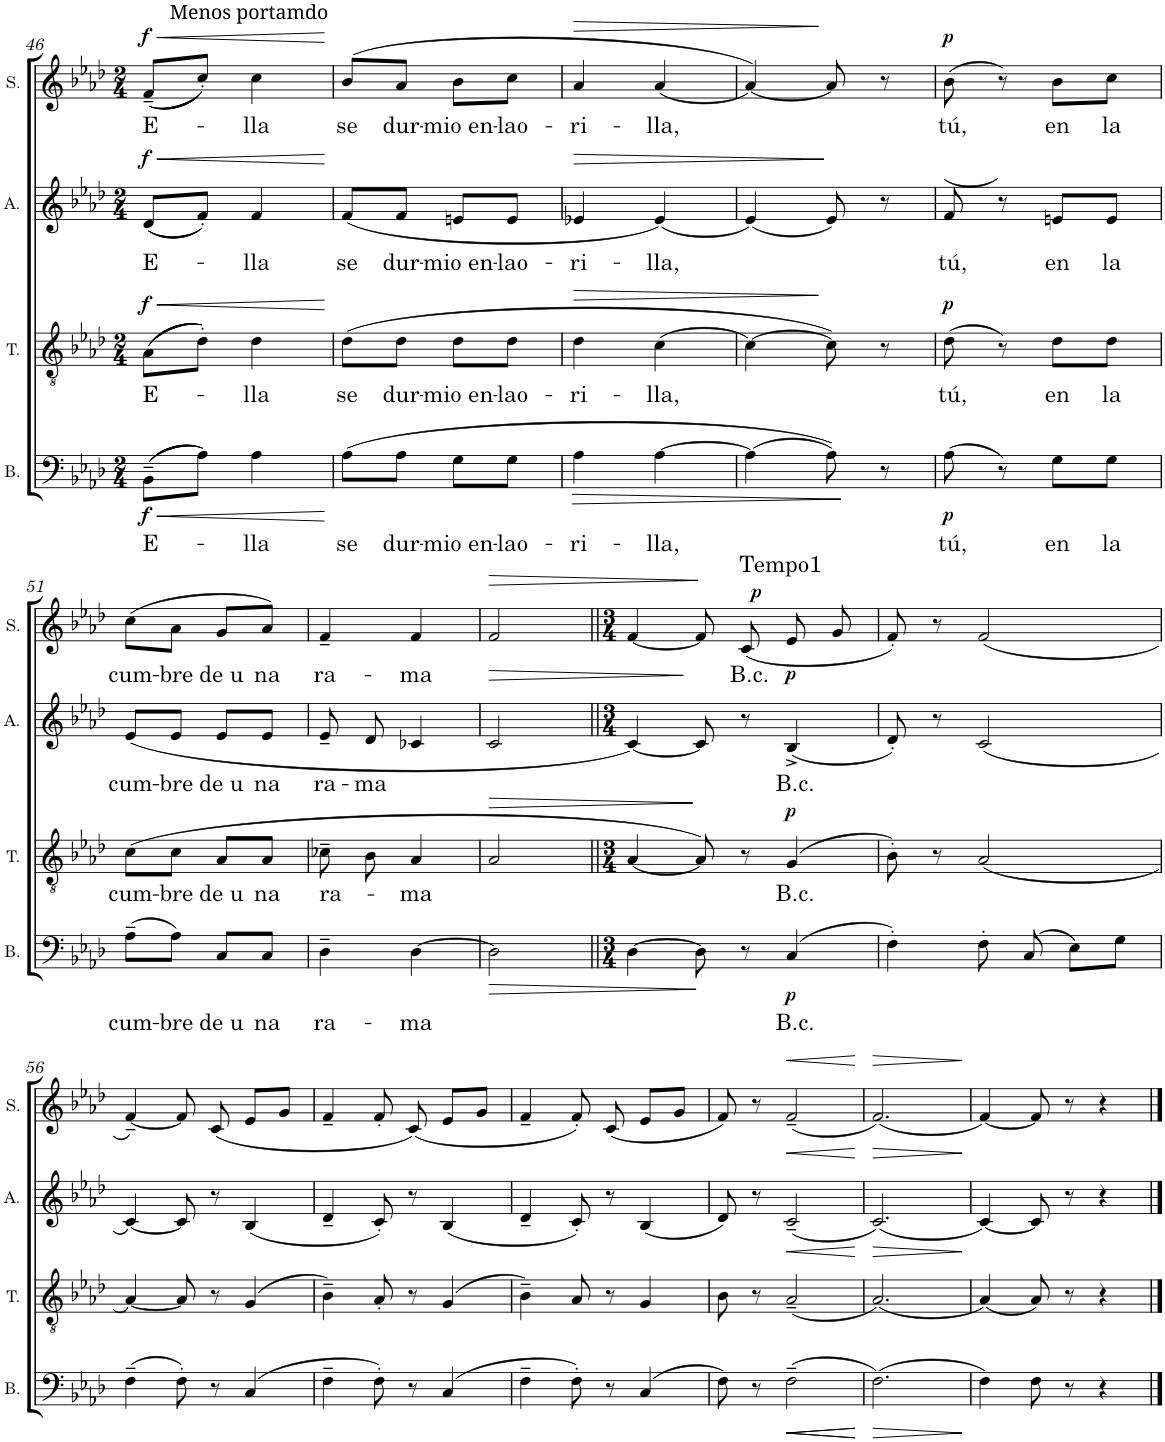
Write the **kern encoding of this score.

**kern	**text	**dynam	**kern	**text	**dynam	**kern	**text	**dynam	**kern	**text	**dynam
*part4	*part4	*part4	*part3	*part3	*part3	*part2	*part2	*part2	*part1	*part1	*part1
*staff4	*staff4	*staff4	*staff3	*staff3	*staff3	*staff2	*staff2	*staff2	*staff1	*staff1	*staff1
*I"BASSE	*	*	*I"TENOR	*	*	*I"ALTO	*	*	*I"SOPRANO	*	*
*I'B.	*	*	*I'T.	*	*	*I'A.	*	*	*I'S.	*	*
!!LO:PB:g=z
*clefF4	*	*	*clefGv2	*	*	*clefG2	*	*	*clefG2	*	*
*k[b-e-a-d-]	*	*	*k[b-e-a-d-]	*	*	*k[b-e-a-d-]	*	*	*k[b-e-a-d-]	*	*
*M2/4	*	*	*M2/4	*	*	*M2/4	*	*	*M2/4	*	*
=46	=46	=46	=46	=46	=46	=46	=46	=46	=46	=46	=46
!	!	!	!	!	!	!	!	!	!LO:TX:a:t=Menos portamdo	!	!
!	!LO:LY:b	!LO:HP:b	!	!LO:LY:b	!LO:HP:b	!	!LO:LY:b	!LO:HP:b	!	!LO:LY:b	!LO:HP:b
!	!	!LO:DY:n=1:b	!	!	!LO:DY:n=1:a	!	!	!LO:DY:n=1:a	!	!	!LO:DY:n=1:a
((8BB-~\L	E-	< f	((8A-\L	E-	< f	((8d-/L	E-	< f	((8f~/L	E-	< f
8A-\J))	.	.	8d-'\J))	.	.	8f'/J))	.	.	8cc'/J))	.	.
!	!LO:LY:b	!	!	!LO:LY:b	!	!	!LO:LY:b	!	!	!LO:LY:b	!
4A-\	-lla	.	4d-\	-lla	.	4f/	-lla	.	4cc\	-lla	.
.	.	[	.	.	[	.	.	[	.	.	[
=47	=47	=47	=47	=47	=47	=47	=47	=47	=47	=47	=47
!	!LO:LY:b	!	!	!LO:LY:b	!	!	!LO:LY:b	!	!	!LO:LY:b	!
(8A-\L	se	.	(8d-\L	se	.	(8f/L	se	.	(8b-/L	se	.
!	!LO:LY:b	!	!	!LO:LY:b	!	!	!LO:LY:b	!	!	!LO:LY:b	!
8A-\J	-dur-	.	8d-\J	-dur-	.	8f/J	-dur-	.	8a-/J	-dur-	.
!	!LO:LY:b	!	!	!LO:LY:b	!	!	!LO:LY:b	!	!	!LO:LY:b	!
8G\L	-mio en-	.	8d-\L	-mio en-	.	8en/L	-mio en-	.	8b-\L	-mio en-	.
!	!LO:LY:b	!	!	!LO:LY:b	!	!	!LO:LY:b	!	!	!LO:LY:b	!
8G\J	-lao-	.	8d-\J	-lao-	.	8e/J	-lao-	.	8cc\J	-lao-	.
=48	=48	=48	=48	=48	=48	=48	=48	=48	=48	=48	=48
!	!LO:LY:b	!LO:HP:b	!	!LO:LY:b	!LO:HP:b	!	!LO:LY:b	!LO:HP:b	!	!LO:LY:b	!LO:HP:b
4A-\	-ri-	>	4d-\	-ri-	>	4e-X/	-ri-	>	4a-/	-ri-	>
!	!LO:LY:b	!	!	!LO:LY:b	!	!	!LO:LY:b	!	!	!LO:LY:b	!
[>4A-\	-lla,	.	(4c\	-lla,	.	(4e-/)	-lla,	.	(4a-/	-lla,	.
=49	=49	=49	=49	=49	=49	=49	=49	=49	=49	=49	=49
(4A-\]	.	.	[>4c\)	.	.	(4e-/)	.	.	[<4a-/))	.	.
8A-\))	.	.	8c\])	.	]	8e-/)	.	]	8a-/]	.	]
8r	.	]	8r	.	.	8r	.	.	8r	.	.
=50	=50	=50	=50	=50	=50	=50	=50	=50	=50	=50	=50
!	!LO:LY:b	!LO:DY:b	!	!LO:LY:b	!LO:DY:a	!	!LO:LY:b	!	!	!LO:LY:b	!LO:DY:a
(8A-\	tú,	p	(8d-\	tú,	p	(8f/	tú,	.	(8b-\	tú,	p
8r)	.	.	8r)	.	.	8r)	.	.	8r)	.	.
!	!LO:LY:b	!	!	!LO:LY:b	!	!	!LO:LY:b	!	!	!LO:LY:b	!
8G\L	en	.	8d-\L	en	.	8en/L	en	.	8b-\L	en	.
!	!LO:LY:b	!	!	!LO:LY:b	!	!	!LO:LY:b	!	!	!LO:LY:b	!
8G\J	la	.	8d-\J	la	.	8e/J	la	.	8cc\J	la	.
!!LO:LB:g=z
=51	=51	=51	=51	=51	=51	=51	=51	=51	=51	=51	=51
!	!LO:LY:b	!	!	!LO:LY:b	!	!	!LO:LY:b	!	!	!LO:LY:b	!
(8A-~\L	cum-	.	(8c\L	cum-	.	(8e-/L	cum-	.	(8cc\L	cum-	.
!	!LO:LY:b	!	!	!LO:LY:b	!	!	!LO:LY:b	!	!	!LO:LY:b	!
8A-\J)	-bre	.	8c\J	-bre	.	8e-/J	-bre	.	8a-\J	-bre	.
!	!LO:LY:b	!	!	!LO:LY:b	!	!	!LO:LY:b	!	!	!LO:LY:b	!
8C/L	de u	.	8A-/L	de u	.	8e-/L	de u	.	8g/L	de u	.
!	!LO:LY:b	!	!	!LO:LY:b	!	!	!LO:LY:b	!	!	!LO:LY:b	!
8C/J	na	.	8A-/J	na	.	8e-/J	na	.	8a-/J)	na	.
=52	=52	=52	=52	=52	=52	=52	=52	=52	=52	=52	=52
!	!LO:LY:b	!	!	!LO:LY:b	!	!	!LO:LY:b	!	!	!LO:LY:b	!
4D-~\	ra-	.	8c-X~\	ra-	.	8e-~/	ra-	.	4f~/	ra-	.
!	!	!	!	!	!	!	!LO:LY:b	!	!	!	!
.	.	.	8B-\	.	.	8d-/	-ma	.	.	.	.
!	!LO:LY:b	!	!	!LO:LY:b	!	!	!	!	!	!LO:LY:b	!
[>4D-\	-ma	.	4A-/	-ma	.	4c-X/	.	.	4f/	-ma	.
=53	=53	=53	=53	=53	=53	=53	=53	=53	=53	=53	=53
!	!	!LO:HP:b	!	!	!LO:HP:b	!	!	!LO:HP:b	!	!	!LO:HP:b
2D-\]	.	>	2A-/	.	>	2c/	.	>	2f/	.	>
=54||	=54||	=54||	=54||	=54||	=54||	=54||	=54||	=54||	=54||	=54||	=54||
*M3/4	*	*	*M3/4	*	*	*M3/4	*	*	*M3/4	*	*
[>4D-\	.	.	[<4A-/	.	.	[<4c/)	.	.	[<4f/	.	.
8D-\]	.	]	8A-/])	.	]	8c/]	.	]	8f/]	.	.
!	!	!	!	!	!	!	!	!	!	!LO:LY:b	!
8r	.	.	8r	.	.	8r	.	.	(8c/	B.c.	]
!	!	!	!	!	!	!	!	!	!LO:TX:a:t=Tempo1	!	!
!	!LO:LY:b	!LO:DY:b	!	!LO:LY:b	!LO:DY:a	!	!LO:LY:b	!LO:DY:a	!	!	!LO:DY:a
(>4C/	B.c.	p	(4G/	B.c.	p	(<4B-^/	B.c.	p	8e-/	.	p
.	.	.	.	.	.	.	.	.	8g/	.	.
=55	=55	=55	=55	=55	=55	=55	=55	=55	=55	=55	=55
4F'\)	.	.	8B-'\)	.	.	8d-'/)	.	.	8f'/)	.	.
.	.	.	8r	.	.	8r	.	.	8r	.	.
8F'\	.	.	(2A-/	.	.	(2c/	.	.	(2f/	.	.
(8C/	.	.	.	.	.	.	.	.	.	.	.
8E-\L)	.	.	.	.	.	.	.	.	.	.	.
8G\J	.	.	.	.	.	.	.	.	.	.	.
!!LO:LB:g=z
=56	=56	=56	=56	=56	=56	=56	=56	=56	=56	=56	=56
(4F~\	.	.	[<4A-/)	.	.	[<4c/)	.	.	[<4f~/)	.	.
8F'\)	.	.	8A-/]	.	.	8c/]	.	.	8f/]	.	.
8r	.	.	8r	.	.	8r	.	.	(8c/	.	.
(>4C/	.	.	(4G/	.	.	(<4B-/	.	.	8e-/L	.	.
.	.	.	.	.	.	.	.	.	8g/J	.	.
=57	=57	=57	=57	=57	=57	=57	=57	=57	=57	=57	=57
4F~\	.	.	4B-~\)	.	.	4d-~/	.	.	4f~/	.	.
8F'\)	.	.	8A-'/	.	.	8c'/)	.	.	8f'/	.	.
8r	.	.	8r	.	.	8r	.	.	(<8c/)	.	.
(>4C/	.	.	(4G/	.	.	(<4B-/	.	.	8e-/L	.	.
.	.	.	.	.	.	.	.	.	8g/J	.	.
=58	=58	=58	=58	=58	=58	=58	=58	=58	=58	=58	=58
4F~\	.	.	4B-~\)	.	.	4d-~/	.	.	4f~/	.	.
8F'\)	.	.	8A-/	.	.	8c'/)	.	.	8f'/)	.	.
8r	.	.	8r	.	.	8r	.	.	(<8c/	.	.
(>4C/	.	.	4G/	.	.	(<4B-/	.	.	8e-/L	.	.
.	.	.	.	.	.	.	.	.	8g/J	.	.
=59	=59	=59	=59	=59	=59	=59	=59	=59	=59	=59	=59
8F\)	.	.	8B-\	.	.	8d-/)	.	.	8f/)	.	.
8r	.	.	8r	.	.	8r	.	.	8r	.	.
!	!	!LO:HP:b	!	!	!	!	!	!	!	!	!
!	!	!LO:HP:n=1:b	!	!	!LO:HP:b	!	!	!LO:HP:b	!	!	!LO:HP:b
(2F~\	.	< <	(2A-~/	.	<	(2c~/	.	<	(2f~/	.	<
.	.	[	.	.	[	.	.	[	.	.	[
=60	=60	=60	=60	=60	=60	=60	=60	=60	=60	=60	=60
!	!	!LO:HP:b	!	!	!LO:HP:b	!	!	!LO:HP:b	!	!	!LO:HP:b
(2.F\)	.	>	(2.A-/)	.	>	(2.c/)	.	>	(2.f/)	.	>
.	.	[	.	.	]	.	.	]	.	.	]
=61	=61	=61	=61	=61	=61	=61	=61	=61	=61	=61	=61
4F\)	.	.	(4A-/)	.	.	[<4c/)	.	.	[<4f/)	.	.
8F\	.	]	8A-/)	.	.	8c/]	.	.	8f/]	.	.
8r	.	.	8r	.	.	8r	.	.	8r	.	.
4r	.	.	4r	.	.	4r	.	.	4r	.	.
==	==	==	==	==	==	==	==	==	==	==	==
*-	*-	*-	*-	*-	*-	*-	*-	*-	*-	*-	*-
